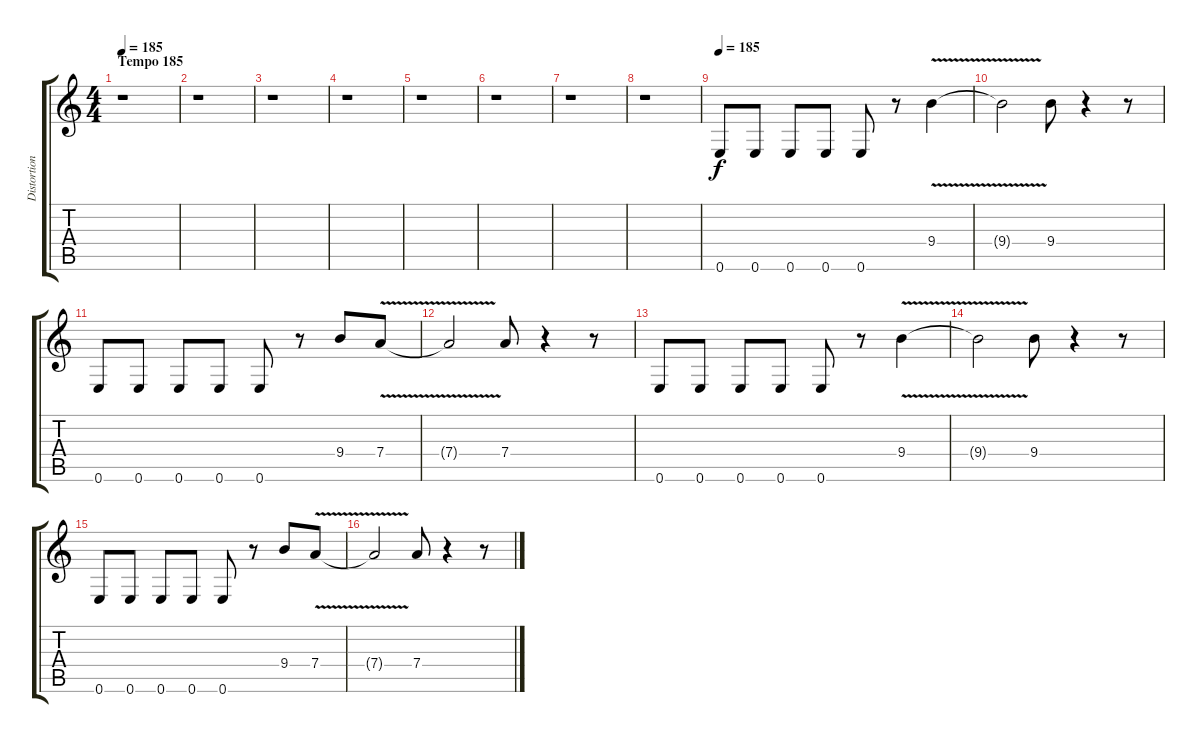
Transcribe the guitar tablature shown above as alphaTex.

\track ("Distortion guitar V" "Distortion") {instrument distortionguitar}
\staff {score tabs}
\tuning (E4 B3 G3 D3 A2 E2) {hide}
\ts (4 4)
\section ("" "Tempo 185")
\tempo 185
\clef g2
\ks c
r.1{dy f} |
r.1 |
r.1 |
r.1 |
r.1 |
r.1 |
r.1 |
r.1 |
\tempo 185
0.6.8{volume 16} 0.6.8 0.6.8 0.6.8 0.6.8 r.8 9.4{v}.4 |
9.4{t}.2 9.4.8 r.4 r.8 |
0.6.8 0.6.8 0.6.8 0.6.8 0.6.8 r.8 9.4.8 7.4{v}.8 |
7.4{t}.2 7.4.8 r.4 r.8 |
0.6.8 0.6.8 0.6.8 0.6.8 0.6.8 r.8 9.4{v}.4 |
9.4{t}.2 9.4.8 r.4 r.8 |
0.6.8 0.6.8 0.6.8 0.6.8 0.6.8 r.8 9.4.8 7.4{v}.8 |
7.4{t}.2 7.4.8 r.4 r.8
